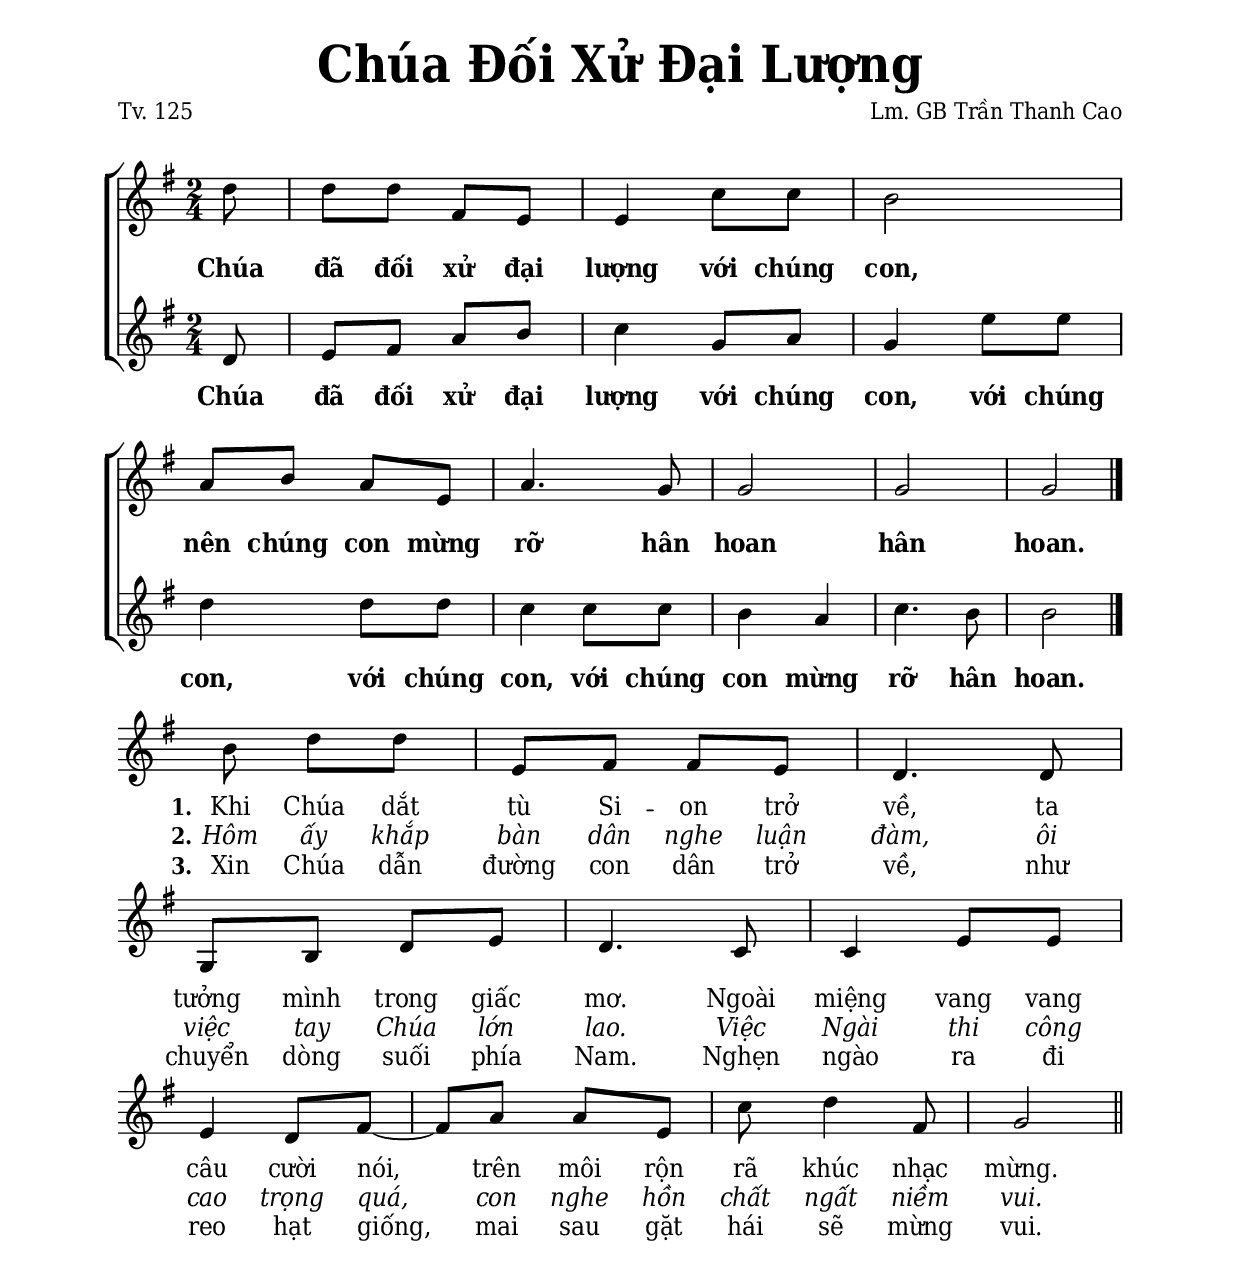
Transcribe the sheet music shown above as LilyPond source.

% Cài đặt chung
\version "2.22.1"
\include "english.ly"

\header {
  title = \markup { \fontsize #3 "Chúa Đối Xử Đại Lượng" }
  poet = "Tv. 125"
  composer = "Lm. GB Trần Thanh Cao"
  arranger = " "
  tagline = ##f
}

% Nhạc điệp khúc
nhacDiepKhucBas = \relative c' {
  \partial 8 d8 |
  e fs a b |
  c4 g8 a |
  g4 e'8 e |
  d4 d8 d |
  c4 c8 c |
  b4 a |
  c4. b8 |
  b2 \bar "|."
}

nhacDiepKhucSop = \relative c'' {
  \partial 8 d8 |
  d d fs, e |
  e4 c'8 c |
  b2 |
  a8 b a e |
  a4. g8 |
  g2 |
  g2 |
  g2 \bar "|."
}

% Nhạc phiên khúc
nhacPhienKhuc = \relative c'' {
  \partial 4. b8 d d |
  e, fs fs e |
  d4. d8 |
  g, b d e |
  d4. c8 |
  c4 e8 e |
  e4 d8 fs ~ |
  fs a a e |
  c' d4 fs,8 |
  g2 \bar "||"
}

% Lời điệp khúc
loiDiepKhucSop = \lyricmode {
  Chúa đã đối xử đại lượng với chúng con,
  nên chúng con mừng rỡ hân hoan hân hoan.
}

loiDiepKhucBas = \lyricmode {
  Chúa đã đối xử đại lượng với chúng con,
  với chúng con, với chúng con,
  với chúng con mừng rỡ hân hoan.
}

% Lời phiên khúc
loiPhienKhucMot = \lyricmode {
  \set stanza = #"1."
  Khi Chúa dắt tù Si -- on trở về,
  ta tưởng mình trong giấc mơ.
  Ngoài miệng vang vang câu cười nói,
  trên môi rộn rã khúc nhạc mừng.
}

loiPhienKhucHai = \lyricmode {
  \override Lyrics.LyricText.font-shape = #'italic
  \set stanza = #"2."
  Hôm ấy khắp bàn dân nghe luận đàm,
  ôi việc tay Chúa lớn lao.
  Việc Ngài thi công cao trọng quá,
  con nghe hồn chất ngất niềm vui.
}

loiPhienKhucBa = \lyricmode {
  \set stanza = #"3."
  Xin Chúa dẫn đường con dân trở về,
  như chuyển dòng suối phía Nam.
  Nghẹn ngào ra đi reo hạt giống,
  mai sau gặt hái sẽ mừng vui.
}

% Dàn trang
\paper {
  #(set-paper-size "a4")
  top-margin = 20\mm
  bottom-margin = 10\mm
  left-margin = 20\mm
  right-margin = 20\mm
  #(define fonts
    (make-pango-font-tree
      "Deja Vu Serif Condensed"
      "Deja Vu Serif Condensed"
      "Deja Vu Serif Condensed"
      (/ 20 20)))
  page-count = #1
  indent = #0
  system-system-spacing = #'((basic-distance . 14)
                             (minimum-distance . 14)
                             (padding . 1))
  score-system-spacing = #'((basic-distance . 13)
                             (minimum-distance . 13)
                             (padding . 1))
}

\score {
  \new ChoirStaff <<
    \new Staff \with {
        \consists "Merge_rests_engraver"
        \override VerticalAxisGroup.staff-staff-spacing = #'((basic-distance . 13))
      }
      <<
      \new Voice = beSop {
        \key g \major \time 2/4 \nhacDiepKhucSop
      }
      \new Lyrics \with {
          \override VerticalAxisGroup.
            nonstaff-relatedstaff-spacing.padding = #2.5
          \override VerticalAxisGroup.
            nonstaff-unrelatedstaff-spacing.padding = #1
        }
        \lyricsto beSop \loiDiepKhucSop
    >>
    \new Staff \with {
        \consists "Merge_rests_engraver"
    }
      <<
      \new Voice = beBas {
        \key g \major \time 2/4 \nhacDiepKhucBas
      }
      \new Lyrics \with {
          \override VerticalAxisGroup.
            nonstaff-relatedstaff-spacing.padding = #2
          \override VerticalAxisGroup.
            nonstaff-unrelatedstaff-spacing.padding = #1
        }
        \lyricsto beBas \loiDiepKhucBas
    >>
  >>
  \layout {
    \override Lyrics.LyricText.font-series = #'bold
    %\override Lyrics.LyricText.font-size = #+2
    \override Lyrics.LyricSpace.minimum-distance = #1.6
    \override Score.BarNumber.break-visibility = ##(#f #f #f)
    \override Score.SpacingSpanner.uniform-stretching = ##t    
  }
}

\score {
  \new ChoirStaff <<
    \new Staff = phienKhuc \with {
        %\magnifyStaff #(magstep +1)
      }
      <<
      \new Voice = beSop {
        \key g \major \time 2/4 \nhacPhienKhuc
      }
    >>
    \new Lyrics \with {
          \override VerticalAxisGroup.
            nonstaff-relatedstaff-spacing.padding = #1.2
          \override VerticalAxisGroup.
            nonstaff-unrelatedstaff-spacing.padding = #1.5
        }
        \lyricsto beSop \loiPhienKhucMot
    \new Lyrics \lyricsto beSop \loiPhienKhucHai
    \new Lyrics \with {
          \override VerticalAxisGroup.
            nonstaff-relatedstaff-spacing.padding = #1.5
          \override VerticalAxisGroup.
            nonstaff-unrelatedstaff-spacing.padding = #1.5
        }
        \lyricsto beSop \loiPhienKhucBa
  >>
  \layout {
    \override Staff.TimeSignature.transparent = ##t
    %\override Lyrics.LyricText.font-size = #+2
    \override Lyrics.LyricSpace.minimum-distance = #3.2
    \override Score.BarNumber.break-visibility = ##(#f #f #f)
    \override Score.SpacingSpanner.uniform-stretching = ##t
  } 
}
